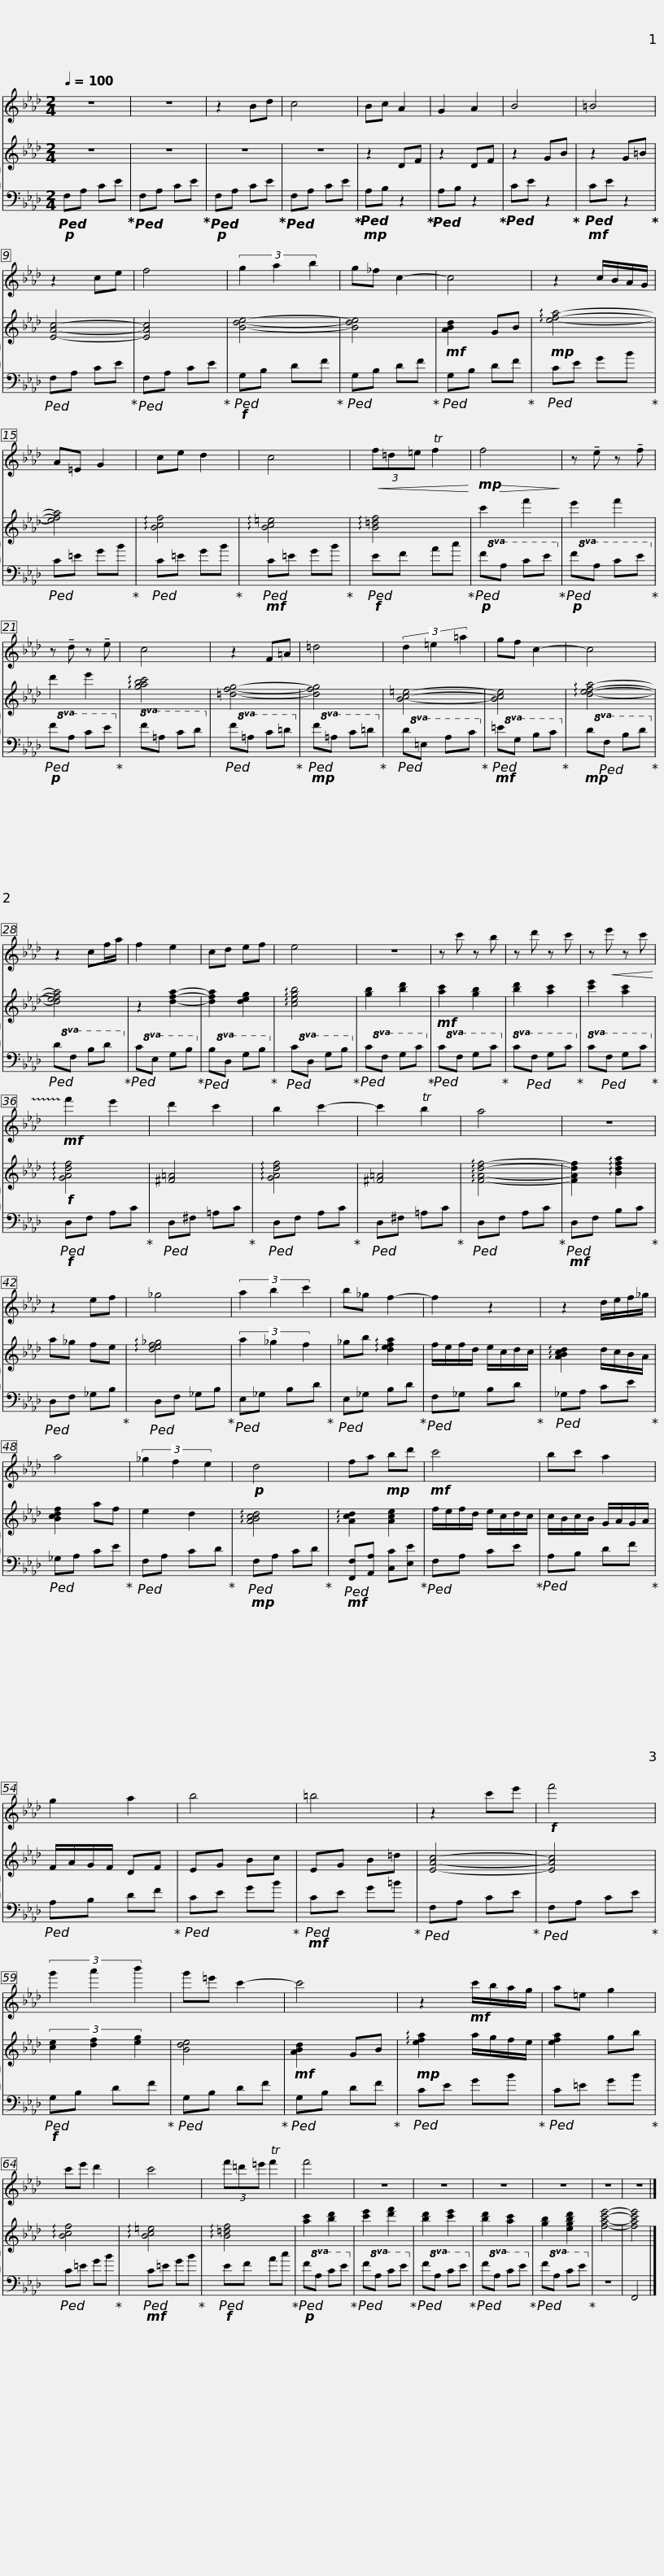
X:1
%%score 1 { 2 | 3 }
L:1/8
Q:1/4=100
M:2/4
I:linebreak $
K:Ab
V:1 treble
V:2 treble
V:3 bass
V:1
 z4 | z4 | z2 Bd | c4 | Bc A2 | %5
 G2 A2 | B4 | =B4 |$ z2 ce | f4 | %10
 (3g2 a2 b2 | g_f c2- | c4 | z2 c/B/A/G/ | A=E G2 |$ %15
 ce d2 | c4 |!<(! (3f=d=e Tf2!<)! |!mp!!>(! f4!>)! | z !tenuto!e z !tenuto!f | %20
 z !tenuto!d z !tenuto!e | c4 |$ z2 F=A | =d4 | (3d2 =e2 =a2 | %25
 gf c2- | c4 | z2 cf/a/ | f2 e2 |$ cd ef | %30
 e4 | z4 | z c' z b | z d' z c' | z!<(! e' z !~(!c'!<)! | %35
!mf! !~)!f'2 e'2 | d'2 c'2 | b2 c'2- |$ c'2 Tb2 | a4 | %40
 z4 | z2 ef | _g4 | (3a2 b2 c'2 | b_g f2- |$ %45
 f2 z2 | z2 d/e/f/_g/ | a4 | (3_g2 f2 e2 |!p! d4 | %50
 fa!mp! bd' |$!mf! c'4 | bc' a2 | g2 a2 | b4 | %55
 =b4 | z2 c'e' |!f! f'4 |$ (3g'2 a'2 b'2 | g'=e' c'2- | %60
 c'4 | z2!mf! c'/b/a/g/ | a=e g2 | c'e' d'2 |$ c'4 | %65
 (3f'=d'=e' Tf'2 | f'4 | z4 | z4 | z4 | %70
 z4 | z4 |$ z4 |] %73
V:2
 z4 | z4 | z4 | z4 | z2 DF | %5
 z2 DF | z2 GB | z2 G=B |$ [EAc]4- | [EAc]4 | %10
 [Bde]4- | [Bde]4 |!mf! [ABd]2 GB |!mp! !arpeggio![efa]4- | [efa]4 |$ %15
 !arpeggio![Bcf]4 | !arpeggio![Bc=e]4 | !arpeggio![B=df]4 | c'2 f'2 | e'2 f'2 | %20
 d'2 e'2 | !arpeggio![gabc']4 |$ [=dfg]4- | [dfg]4 | [Bc=e]4- | %25
 [Bce]4 | !arpeggio![defa]4- | [defa]4 | z2 [dfa]2- |$ [dfa]2 [deg]2 | %30
 !arpeggio![cegb]4 | [gb]2 [bd']2 |!mf! [ac']2 [gb]2 | [bd']2 [ac']2 | [c'e']2 [ac']2 | %35
!f! !arpeggio![GAdf]4 | [^F=A]4 | !arpeggio![GAdf]4 |$ [^F=A]4 | !arpeggio![FAdf]4- | %40
 [FAdf]2 !arpeggio![Bdfa]2 | a_g fe | !arpeggio![def_g]4 | (3a2 _g2 f2 | _gb !arpeggio![defa]2 |$ %45
 f/e/f/d/ e/c/d/c/ | !arpeggio![ABcd]2 d/c/B/A/ | [Bcdf]2 af | e2 d2 | !arpeggio![ABcd]4 | %50
 !arpeggio![Acd]2 [Ace]2 |$ f/e/f/d/ e/c/d/c/ | c/B/c/B/ G/A/G/A/ | F/A/G/F/ DF | EG Bc | %55
 EG B=d | [EAc]4- | [EAc]4 |$ (3[ce]2 [df]2 [eg]2 | [Bde]4 | %60
!mf! [ABd]2 GB |!mp! !arpeggio![efa]2 a/g/f/e/ | [efa]2 gb | !arpeggio![Bcf]4 |$ !arpeggio![Bc=e]4 | %65
 !arpeggio![B=df]4 | [ac']2 [bd']2 | [c'e']2 [d'f']2 | [bd']2 [c'e']2 | [bd']2 [ac']2 | %70
 [gb]2 [egbd']2 | [fac'e']4- |$ [fac'e']4 |] %73
V:3
!p!!ped! F,A, CE!ped-up! |!ped! F,A, CE!ped-up! |!p!!ped! F,A, CE!ped-up! |!ped! F,A, CE!ped-up! |!mp!!ped! A,B, z2!ped-up! | %5
!ped! A,B, z2!ped-up! |!ped! CE z2!ped-up! |!mf!!ped! CE z2!ped-up! |$!ped! F,A, CE!ped-up! |!ped! F,A, CE!ped-up! | %10
!f!!ped! G,B, DF!ped-up! |!ped! G,B, DF!ped-up! |!ped! G,B, DF!ped-up! |!ped! CE GB!ped-up! |!ped! C=E GB!ped-up! |$ %15
!ped! C=E GB!ped-up! |!mf!!ped! C=E GB!ped-up! |!f!!ped! EF Ac!ped-up! |!p!!ped!!8va(! FA ce!ped-up!!8va)! |!p!!ped!!8va(! FA ce!ped-up!!8va)! | %20
!p!!ped!!8va(! FA ce!ped-up!!8va)! |!8va(! F=A cd!8va)! |$!8va(!!ped! F=A c=d!8va)!!ped-up! |!mp!!8va(!!ped! F=A c=d!8va)!!ped-up! |!8va(!!ped! D=E Ac!8va)!!ped-up! | %25
!mf!!8va(!!ped! =EG Bc!8va)!!ped-up! |!mp!!8va(! D!ped!F Bd!8va)!!ped-up! |!8va(!!ped! DF Bd!8va)!!ped-up! |!8va(!!ped! CE GB!8va)!!ped-up! |$!8va(!!ped! B,D GB!8va)!!ped-up! | %30
!8va(!!ped! CD GB!8va)!!ped-up! |!8va(!!ped! CF Gc!8va)!!ped-up! |!8va(!!ped! CF Gc!8va)!!ped-up! |!8va(! C!ped!F Gc!8va)!!ped-up! |!8va(! C!ped!F Gc!8va)!!ped-up! | %35
!f!!ped! D,F, A,C!ped-up! |!ped! D,^F, =A,C!ped-up! |!ped! D,F, A,C!ped-up! |$!ped! D,^F, =A,C!ped-up! |!ped! D,F, A,C!ped-up! | %40
!mf!!ped! D,F, B,C!ped-up! |!ped! D,F, _G,B,!ped-up! |!ped! D,F, _G,B,!ped-up! |!ped! E,_G, B,D!ped-up! |!ped! E,_G, B,D!ped-up! |$ %45
!ped! F,_G, B,D!ped-up! |!ped! _G,A, CE!ped-up! |!ped! _G,A, CE!ped-up! |!ped! F,A, CD!ped-up! |!mp!!ped! F,A, CD!ped-up! | %50
!mf!!ped! [F,,F,][A,,A,] [C,C][E,E]!ped-up! |$!ped! F,A, CE!ped-up! |!ped! A,B, DF!ped-up! |!ped! A,B, DF!ped-up! |!ped! CE GB!ped-up! | %55
!mf!!ped! CE G=B!ped-up! |!ped! F,A, CE!ped-up! |!ped! F,A, CE!ped-up! |$!f!!ped! G,B, DF!ped-up! |!ped! G,B, DF!ped-up! | %60
!ped! G,B, DF!ped-up! |!ped! CE GB!ped-up! |!ped! C=E GB!ped-up! |!ped! C=E GB!ped-up! |$!mf!!ped! C=E GB!ped-up! | %65
!f!!ped! EF Ac!ped-up! |!p!!ped!!8va(! FA ce!ped-up!!8va)! |!ped!!8va(! FA ce!ped-up!!8va)! |!ped!!8va(! FA ce!ped-up!!8va)! |!ped!!8va(! FA ce!ped-up!!8va)! | %70
!ped!!8va(! FA ce!ped-up!!8va)! | z4 |$ F,,4 |] %73
